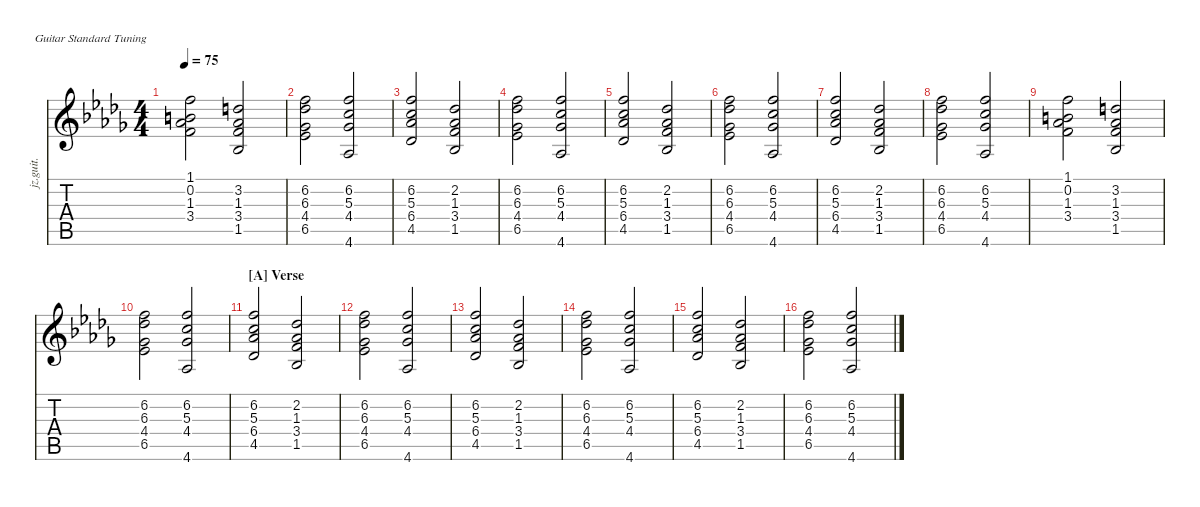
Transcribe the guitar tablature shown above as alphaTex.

\defaultSystemsLayout 4
\hideDynamics
\bracketExtendMode nobrackets
\otherSystemsTrackNameOrientation horizontal
\track ("Jazz Guitar" "jz.guit.") {instrument electricguitarjazz}
\staff {score tabs}
\tuning (E4 B3 G3 D3 A2 E2)
\ts (4 4)
\tempo 75
\clef g2
\ks db
(3.4{acc forcenatural} 1.3{acc b} 1.1{acc forcenatural} 0.2{acc forcenatural}).2{dy mf beam Down} (1.5{acc b} 1.3{acc b} 3.2{acc forcenatural} 3.4{acc forcenatural}).2{beam Up} |
(6.5{acc b} 4.4{acc b} 6.3{acc b} 6.2{acc forcenatural}).2{beam Down} (6.2{acc forcenatural} 5.3{acc forcenatural} 4.4{acc b} 4.6{acc b}).2{beam Up} |
(4.5{acc b} 6.4{acc b} 5.3{acc forcenatural} 6.2{acc forcenatural}).2{beam Up} (1.5{acc b} 3.4{acc forcenatural} 1.3{acc b} 2.2{acc b}).2{beam Up} |
(6.5{acc b} 4.4{acc b} 6.3{acc b} 6.2{acc forcenatural}).2{beam Down} (6.2{acc forcenatural} 5.3{acc forcenatural} 4.4{acc b} 4.6{acc b}).2{beam Up} |
(4.5{acc b} 6.4{acc b} 5.3{acc forcenatural} 6.2{acc forcenatural}).2{beam Up} (1.5{acc b} 3.4{acc forcenatural} 1.3{acc b} 2.2{acc b}).2{beam Up} |
(6.5{acc b} 4.4{acc b} 6.3{acc b} 6.2{acc forcenatural}).2{beam Down} (6.2{acc forcenatural} 5.3{acc forcenatural} 4.4{acc b} 4.6{acc b}).2{beam Up} |
(4.5{acc b} 6.4{acc b} 5.3{acc forcenatural} 6.2{acc forcenatural}).2{beam Up} (1.5{acc b} 3.4{acc forcenatural} 1.3{acc b} 2.2{acc b}).2{beam Up} |
(6.5{acc b} 4.4{acc b} 6.3{acc b} 6.2{acc forcenatural}).2{beam Down} (6.2{acc forcenatural} 5.3{acc forcenatural} 4.4{acc b} 4.6{acc b}).2{beam Up} |
(3.4{acc forcenatural} 1.3{acc b} 1.1{acc forcenatural} 0.2{acc forcenatural}).2{beam Down} (1.5{acc b} 1.3{acc b} 3.2{acc forcenatural} 3.4{acc forcenatural}).2{beam Up} |
(6.5{acc b} 4.4{acc b} 6.3{acc b} 6.2{acc forcenatural}).2{beam Down} (6.2{acc forcenatural} 5.3{acc forcenatural} 4.4{acc b} 4.6{acc b}).2{beam Up} |
\section ("A" "Verse")
(4.5{acc b} 6.4{acc b} 5.3{acc forcenatural} 6.2{acc forcenatural}).2{beam Up} (1.5{acc b} 3.4{acc forcenatural} 1.3{acc b} 2.2{acc b}).2{beam Up} |
(6.5{acc b} 4.4{acc b} 6.3{acc b} 6.2{acc forcenatural}).2{beam Down} (6.2{acc forcenatural} 5.3{acc forcenatural} 4.4{acc b} 4.6{acc b}).2{beam Up} |
(4.5{acc b} 6.4{acc b} 5.3{acc forcenatural} 6.2{acc forcenatural}).2{beam Up} (1.5{acc b} 3.4{acc forcenatural} 1.3{acc b} 2.2{acc b}).2{beam Up} |
(6.5{acc b} 4.4{acc b} 6.3{acc b} 6.2{acc forcenatural}).2{beam Down} (6.2{acc forcenatural} 5.3{acc forcenatural} 4.4{acc b} 4.6{acc b}).2{beam Up} |
(4.5{acc b} 6.4{acc b} 5.3{acc forcenatural} 6.2{acc forcenatural}).2{beam Up} (1.5{acc b} 3.4{acc forcenatural} 1.3{acc b} 2.2{acc b}).2{beam Up} |
(6.5{acc b} 4.4{acc b} 6.3{acc b} 6.2{acc forcenatural}).2{beam Down} (6.2{acc forcenatural} 5.3{acc forcenatural} 4.4{acc b} 4.6{acc b}).2{beam Up}
